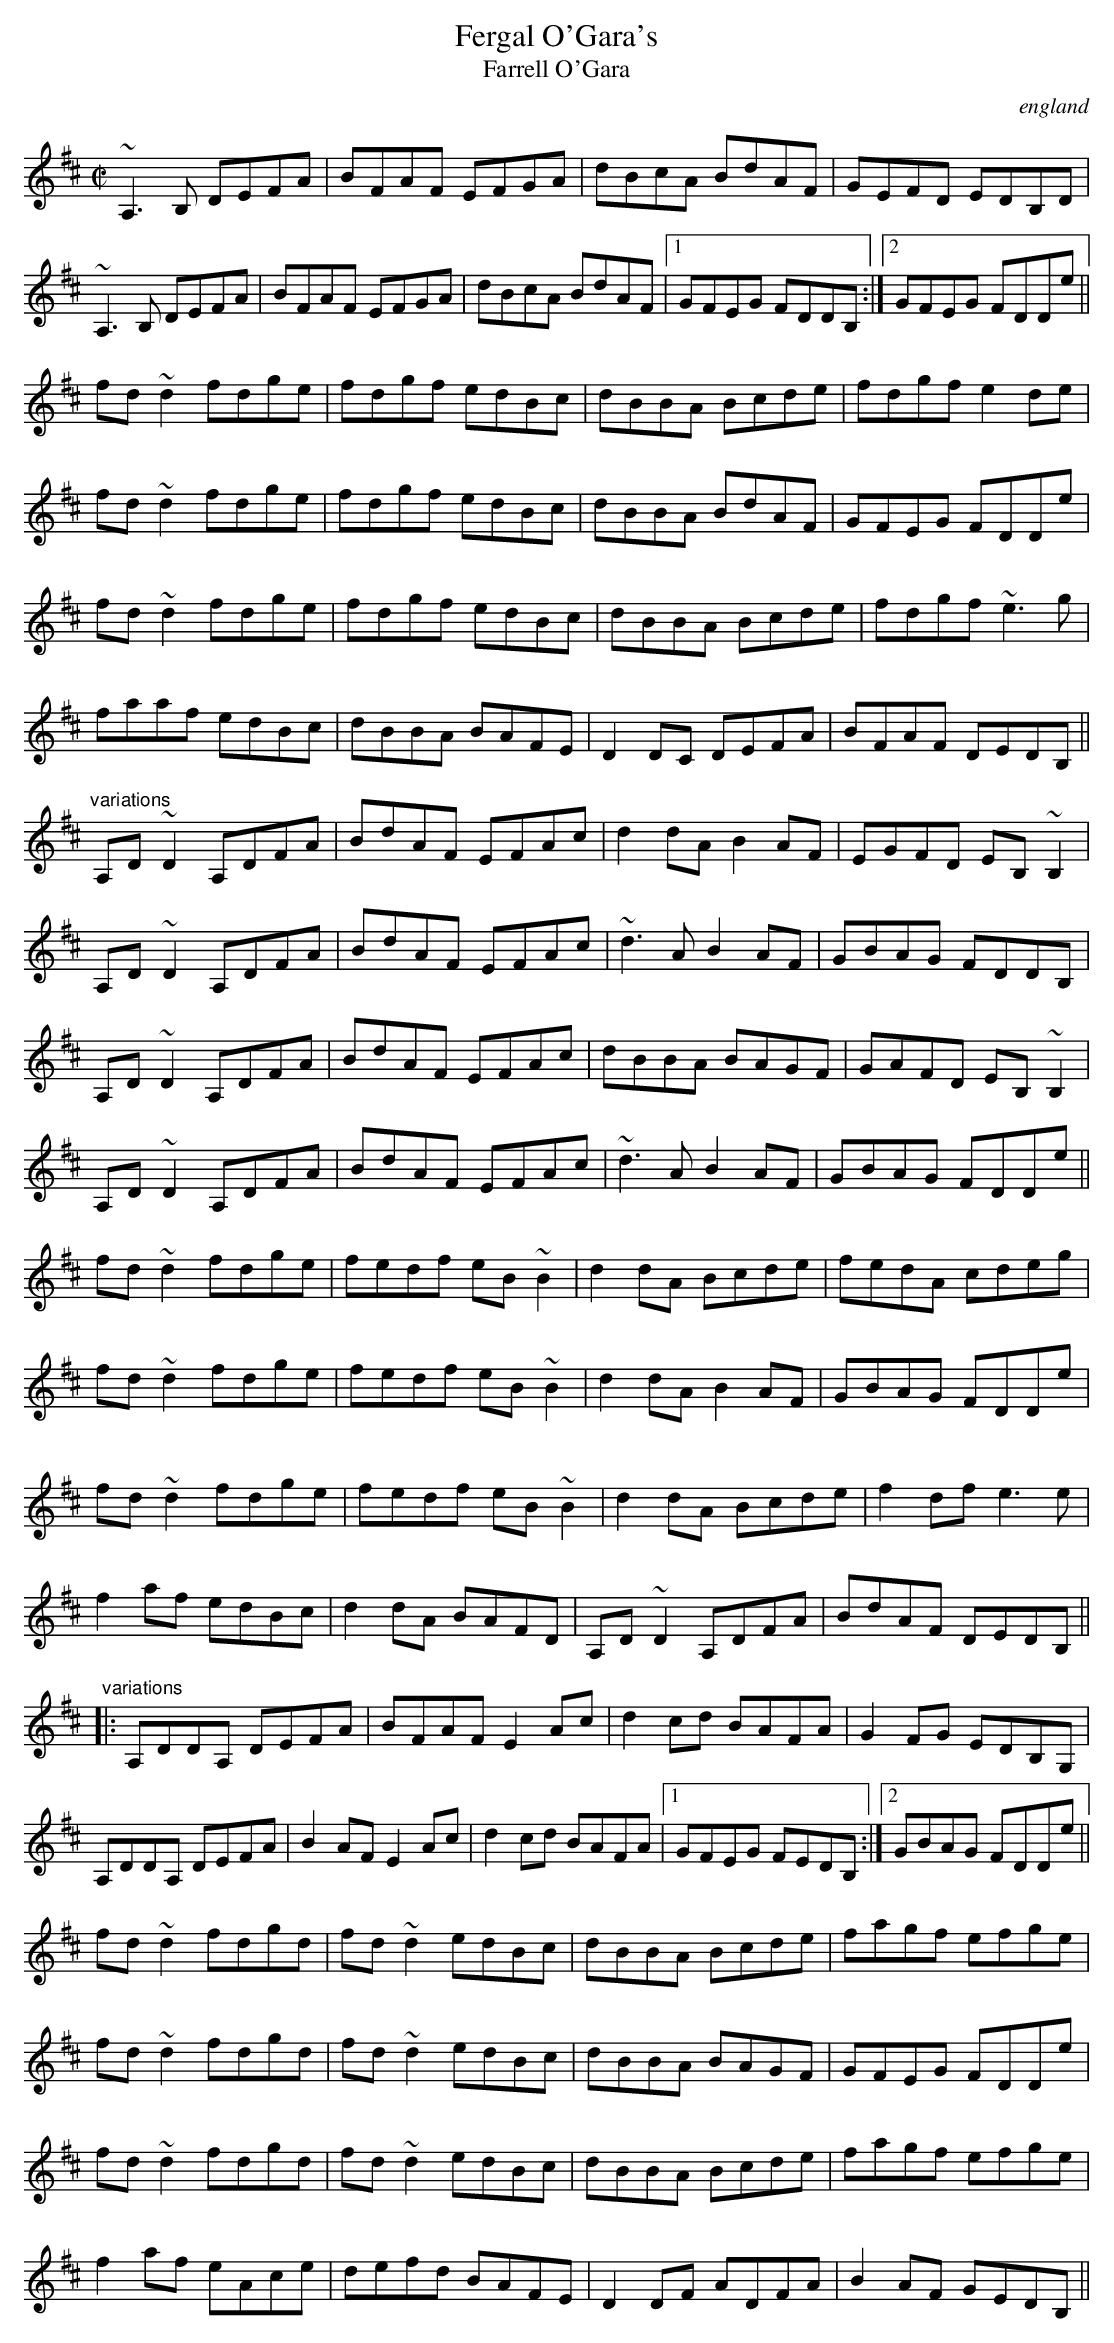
X:1
T:Fergal O'Gara's
T:Farrell O'Gara
O:england
M:C|
K:D
~A,3B, DEFA|BFAF EFGA|dBcA BdAF|GEFD EDB,D|
~A,3B, DEFA|BFAF EFGA|dBcA BdAF|1 GFEG FDDB,:|2 GFEG FDDe||
fd~d2 fdge|fdgf edBc|dBBA Bcde|fdgf e2de|
fd~d2 fdge|fdgf edBc|dBBA BdAF|GFEG FDDe|
fd~d2 fdge|fdgf edBc|dBBA Bcde|fdgf ~e3g|
faaf edBc|dBBA BAFE|D2DC DEFA|BFAF DEDB,||
"variations"
A,D~D2 A,DFA|BdAF EFAc|d2dA B2AF|EGFD EB,~B,2|
A,D~D2 A,DFA|BdAF EFAc|~d3A B2AF|GBAG FDDB,|
A,D~D2 A,DFA|BdAF EFAc|dBBA BAGF|GAFD EB,~B,2|
A,D~D2 A,DFA|BdAF EFAc|~d3A B2AF|GBAG FDDe||
fd~d2 fdge|fedf eB~B2|d2dA Bcde|fedA cdeg|
fd~d2 fdge|fedf eB~B2|d2dA B2AF|GBAG FDDe|
fd~d2 fdge|fedf eB~B2|d2dA Bcde|f2df e3e|
f2af edBc|d2dA BAFD|A,D~D2 A,DFA|BdAF DEDB,||
"variations"
|:A,DDA, DEFA|BFAF E2Ac|d2cd BAFA|G2FG EDB,G,|
A,DDA, DEFA|B2AF E2Ac|d2cd BAFA|1 GFEG FEDB,:|2 GBAG FDDe||
fd~d2 fdgd|fd~d2 edBc|dBBA Bcde|fagf efge|
fd~d2 fdgd|fd~d2 edBc|dBBA BAGF|GFEG FDDe|
fd~d2 fdgd|fd~d2 edBc|dBBA Bcde|fagf efge|
f2af eAce|defd BAFE|D2DF ADFA|B2AF GEDB,||
